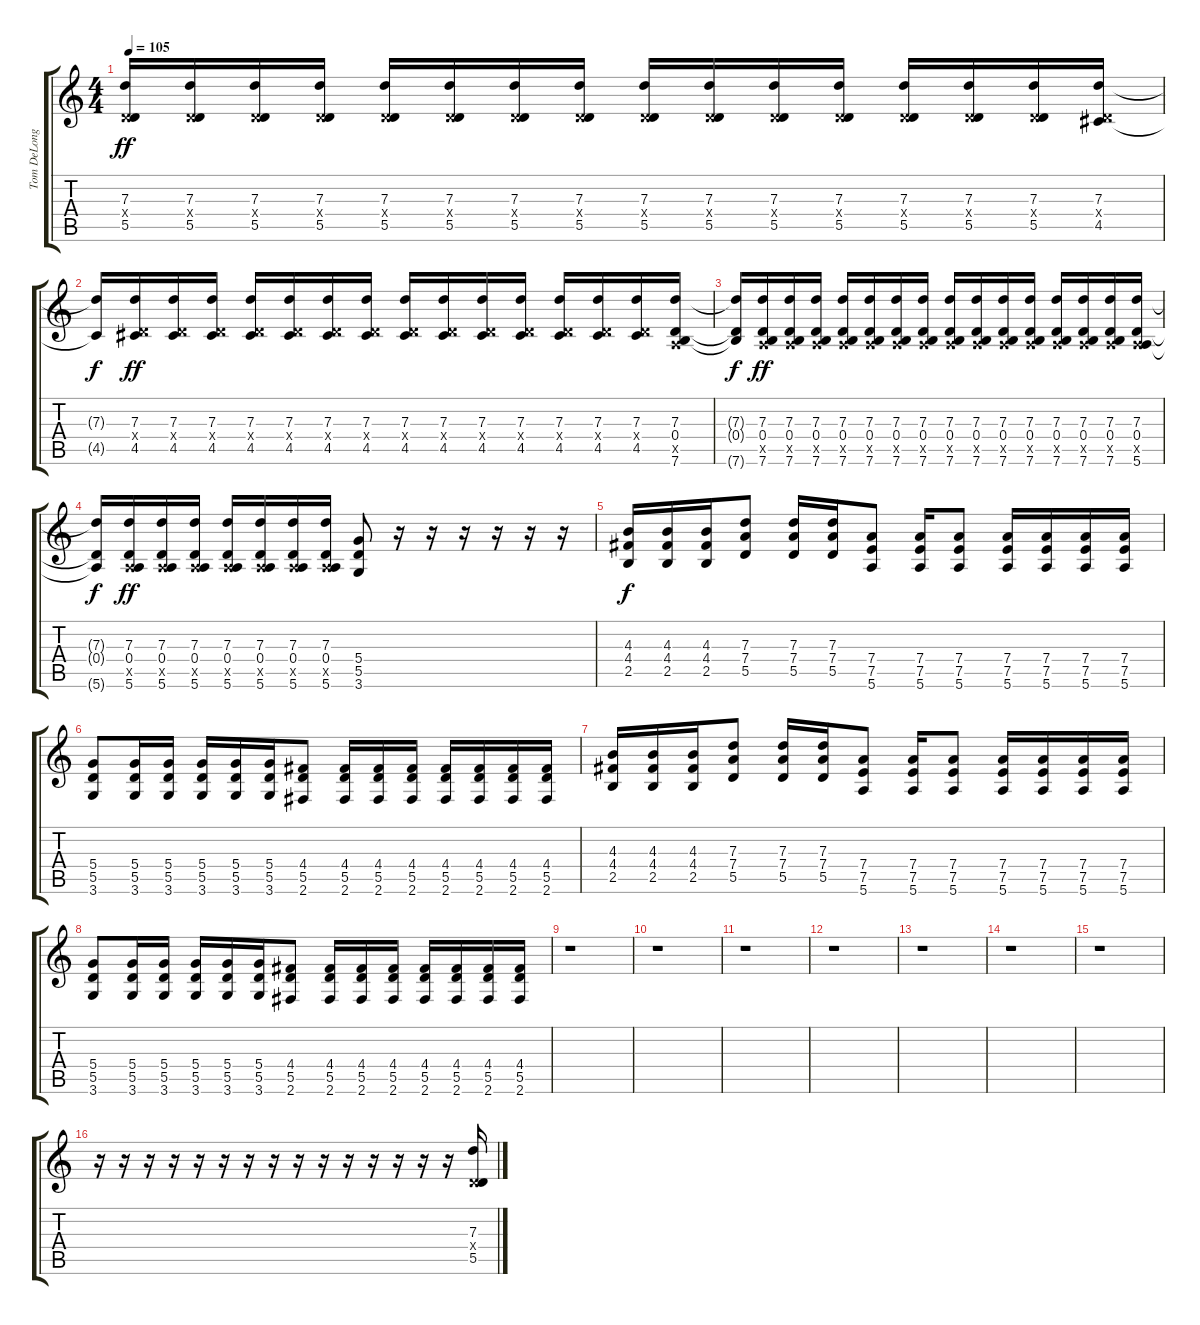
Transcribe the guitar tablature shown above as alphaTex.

\track ("Tom DeLonge (Lead)" "Tom DeLong") {instrument overdrivenguitar}
\staff {score tabs}
\tuning (E4 B3 G3 D3 A2 E2) {hide}
\ts (4 4)
\tempo 105
\clef g2
\ks c
(7.3 0.4{x} 5.5).16{dy ff instrument acousticguitarsteel} (7.3 0.4{x} 5.5).16 (7.3 0.4{x} 5.5).16 (7.3 0.4{x} 5.5).16 (7.3 0.4{x} 5.5).16 (7.3 0.4{x} 5.5).16 (7.3 0.4{x} 5.5).16 (7.3 0.4{x} 5.5).16 (7.3 0.4{x} 5.5).16 (7.3 0.4{x} 5.5).16 (7.3 0.4{x} 5.5).16 (7.3 0.4{x} 5.5).16 (7.3 0.4{x} 5.5).16 (7.3 0.4{x} 5.5).16 (7.3 0.4{x} 5.5).16 (7.3 0.4{x} 4.5).16 |
(7.3{t} 4.5{t}).16{dy f} (7.3 0.4{x} 4.5).16{dy ff} (7.3 0.4{x} 4.5).16 (7.3 0.4{x} 4.5).16 (7.3 0.4{x} 4.5).16 (7.3 0.4{x} 4.5).16 (7.3 0.4{x} 4.5).16 (7.3 0.4{x} 4.5).16 (7.3 0.4{x} 4.5).16 (7.3 0.4{x} 4.5).16 (7.3 0.4{x} 4.5).16 (7.3 0.4{x} 4.5).16 (7.3 0.4{x} 4.5).16 (7.3 0.4{x} 4.5).16 (7.3 0.4{x} 4.5).16 (7.3 0.4 0.5{x} 7.6).16 |
(7.3{t} 0.4{t} 7.6{t}).16{dy f} (7.3 0.4 0.5{x} 7.6).16{dy ff} (7.3 0.4 0.5{x} 7.6).16 (7.3 0.4 0.5{x} 7.6).16 (7.3 0.4 0.5{x} 7.6).16 (7.3 0.4 0.5{x} 7.6).16 (7.3 0.4 0.5{x} 7.6).16 (7.3 0.4 0.5{x} 7.6).16 (7.3 0.4 0.5{x} 7.6).16 (7.3 0.4 0.5{x} 7.6).16 (7.3 0.4 0.5{x} 7.6).16 (7.3 0.4 0.5{x} 7.6).16 (7.3 0.4 0.5{x} 7.6).16 (7.3 0.4 0.5{x} 7.6).16 (7.3 0.4 0.5{x} 7.6).16 (7.3 0.4 0.5{x} 5.6).16 |
(7.3{t} 0.4{t} 5.6{t}).16{dy f} (7.3 0.4 0.5{x} 5.6).16{dy ff} (7.3 0.4 0.5{x} 5.6).16 (7.3 0.4 0.5{x} 5.6).16 (7.3 0.4 0.5{x} 5.6).16 (7.3 0.4 0.5{x} 5.6).16 (7.3 0.4 0.5{x} 5.6).16 (7.3 0.4 0.5{x} 5.6).16 (5.4 5.5 3.6).8{instrument overdrivenguitar} r.16 r.16 r.16 r.16 r.16 r.16 |
(4.3 4.4 2.5).16{dy f} (4.3 4.4 2.5).16 (4.3 4.4 2.5).16 (7.3 7.4 5.5).8 (7.3 7.4 5.5).16 (7.3 7.4 5.5).16 (7.4 7.5 5.6).8 (7.4 7.5 5.6).16 (7.4 7.5 5.6).8 (7.4 7.5 5.6).16 (7.4 7.5 5.6).16 (7.4 7.5 5.6).16 (7.4 7.5 5.6).16 |
(5.4 5.5 3.6).8 (5.4 5.5 3.6).16 (5.4 5.5 3.6).16 (5.4 5.5 3.6).16 (5.4 5.5 3.6).16 (5.4 5.5 3.6).16 (4.4 5.5 2.6).8 (4.4 5.5 2.6).16 (4.4 5.5 2.6).16 (4.4 5.5 2.6).16 (4.4 5.5 2.6).16 (4.4 5.5 2.6).16 (4.4 5.5 2.6).16 (4.4 5.5 2.6).16 |
(4.3 4.4 2.5).16 (4.3 4.4 2.5).16 (4.3 4.4 2.5).16 (7.3 7.4 5.5).8 (7.3 7.4 5.5).16 (7.3 7.4 5.5).16 (7.4 7.5 5.6).8 (7.4 7.5 5.6).16 (7.4 7.5 5.6).8 (7.4 7.5 5.6).16 (7.4 7.5 5.6).16 (7.4 7.5 5.6).16 (7.4 7.5 5.6).16 |
(5.4 5.5 3.6).8 (5.4 5.5 3.6).16 (5.4 5.5 3.6).16 (5.4 5.5 3.6).16 (5.4 5.5 3.6).16 (5.4 5.5 3.6).16 (4.4 5.5 2.6).8 (4.4 5.5 2.6).16 (4.4 5.5 2.6).16 (4.4 5.5 2.6).16 (4.4 5.5 2.6).16 (4.4 5.5 2.6).16 (4.4 5.5 2.6).16 (4.4 5.5 2.6).16 |
r.1 |
r.1 |
r.1 |
r.1 |
r.1 |
r.1 |
r.1 |
r.16 r.16 r.16 r.16 r.16 r.16 r.16 r.16 r.16 r.16 r.16 r.16 r.16 r.16 r.16 (7.3 0.4{x} 5.5).16{instrument acousticguitarsteel}
